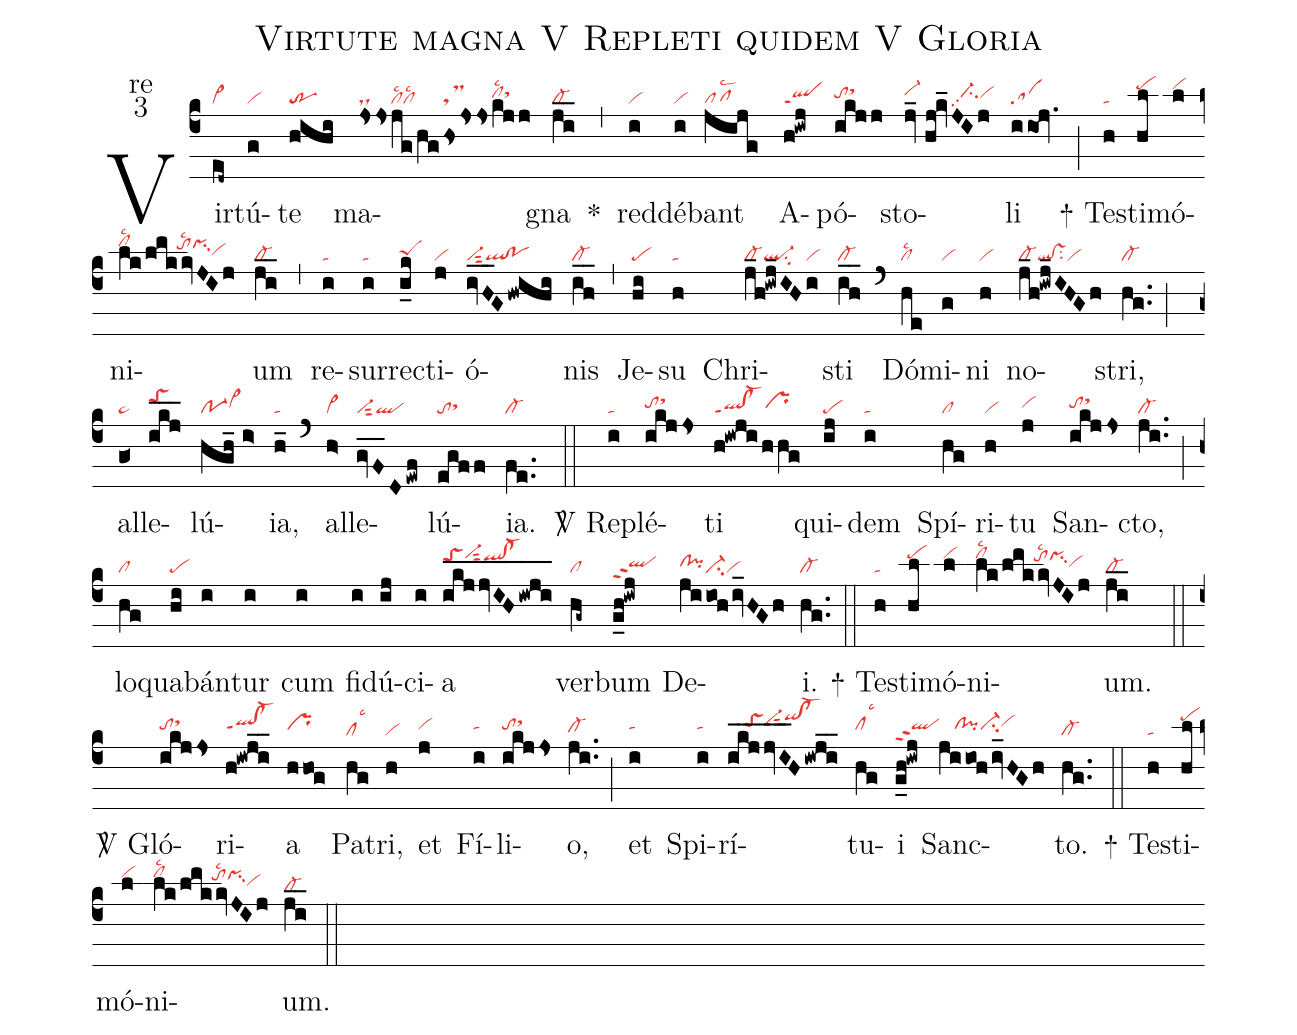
name:Virtute magna V Repleti quidem V Gloria;
office-part:re;
mode:3;
nabc-lines:1;
%%
(c4) Vir(ed~|cl~)tú(g|vi)te(hihi|tr)
ma(jsjs|ds|jg/hg|cllsc2cllsc2|hsjsjs|tsM|kjj|clhhlsc2sthi)gna(ji__|cl-) <sp>*</sp>(,)
red(i|vi)dé(i|vi)bant(jijg|pflsc2)
A(h!iwj|qlppt1)pó(ikjj|tohhsthj)sto(jv_//hj@kv_JIj|vi-hi//////////ci-hhpp2vihh)li(iio@jv.|sa) (;)

<sp>+</sp> Te(h|ta)sti(hl|pehk)mó(l|vihk)ni(lk/lmkkvJIj|clhklsc2////////////tohjlsc2pihjsu1vihh)um(ji__|cl-) (,)
re(i|ta)sur(i|ta)re(i_k|peShh)cti(j|vi)ó(ivH__G/hwihi|vi-sut2ql!po)nis(ih__|cl-) (,)
Je(hi|pe)su(h|ta) Chri(j_h!iwj_IHi|cl-ql-su2vi)sti(ih__|cl-) (`)
Dó(he|cllsc2)mi(g|vi)ni(h|vi) no(j_h!iwj_IHGh|cl-ql!vssu2vi)stri,(hg..|cl-) (;)
al(g<|pe~)le(ikj___|toShj)lú(hgh_//i>|po-1cl~hh){ia},(h_|ta) (`)
al(h>|cl~)le(gvF__D/ewf|vi-sut2ql)lú(egff|tosthh){ia}.(fe..|cl-) (::)

<sp>V/</sp> Re(i|ta)plé(ikjjs|tohhsthj)ti(h!iwji/hhg|ql!cl-ppt1prhh) qui(ij|pe)dem(i|ta)
Spí(hg|cl)ri(h|vi)tu(j|vihh) San(ikjjs|tohhsthj)cto,(ji..|cl-) (;)
lo(hg|cl)qua(hi|pe)bán(i)tur(i) cum(i)
fi(i)dú(ij)ci(i)a(ikjjvIHiwji_________|toShjvi-hksut2qlhj!cl-hj)
ver(hg~|cl)bum(g_h!iwj|qlhhppt2) De(jiioh/iv_HGh|clhh!pihhci-vi)i.(hg..|cl-) (::)

<sp>+</sp> Te(h|ta)sti(hl|pehk)mó(l|vihk)ni(lk/lmkkvJIj|clhklsc2////////////tohjlsc2pihjsu1vihh)um.(ji__|cl-) (::)

<sp>V/</sp> Gló(ikjjs|tohhsthj)ri(h!iwji__|qlhh!cl-hhppt1)a(hhog|prhh) Pa(hg|cllsc3)tri,(h|vi) et(j|vihh) Fí(i|tahh)li(ikjjs|tohhsthj)o,(ji..|cl-hg) (;) et(i|tahh) Spi(i|tahh)rí(ikjjvI_____H/iwji__|////toShivi-hjsut2qihk!cl-hk)tu(hg|clhhlsc3)i(g_h!iwj|qlhhppt2) Sanc(jiioh/iv_HGh|////clhh!pihhci-hhvihi)to.(hg..|cl-) (::)

<sp>+</sp> Te(h|ta)sti(hl|pehk)mó(l|vihk)ni(lk/lmkkvJIj|clhklsc2////////////tohjlsc2pihjsu1vihh)um.(ji__|cl-) (::)
